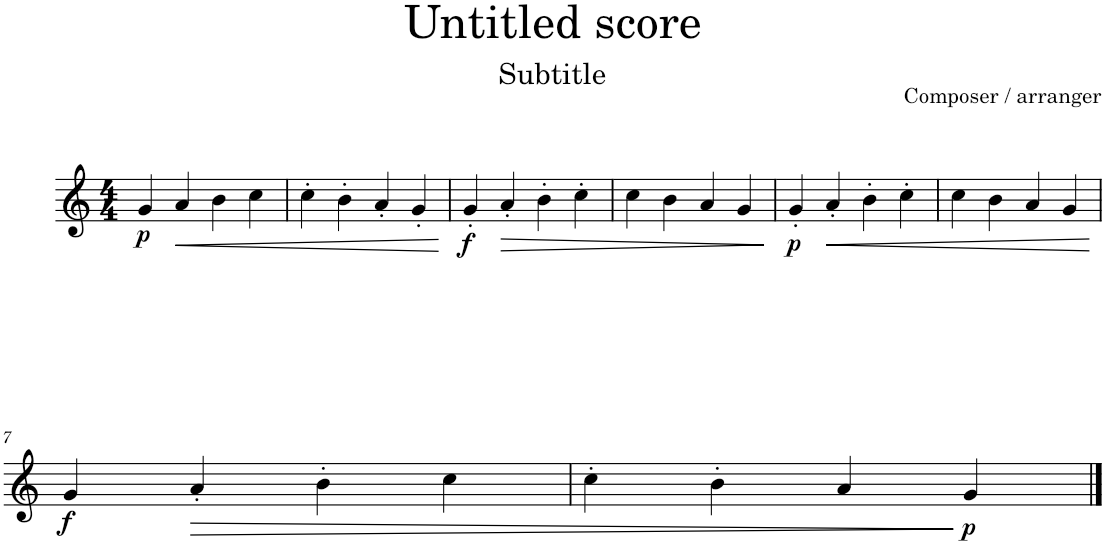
**kern	**dynam
*part1	*part1
*staff1	*staff1
*I"Piano	*
*I'Pno.	*
*clefG2	*
*k[]	*
*M4/4	*
=1	=1
!	!LO:DY:b
4g/	p
!	!LO:HP:b
4a/	<
4b\	.
4cc\	.
=2	=2
4cc'\	.
4b'\	.
4a'/	.
4g'/	.
.	[
=3	=3
!	!LO:DY:b
4g'/	f
!	!LO:HP:b
4a'/	>
4b'\	.
4cc'\	.
=4	=4
4cc\	.
4b\	.
4a/	.
4g/	.
.	]
=5	=5
!	!LO:DY:b
4g'/	p
!	!LO:HP:b
4a'/	<
4b'\	.
4cc'\	.
=6	=6
4cc\	.
4b\	.
4a/	.
4g/	.
.	[
!!LO:LB:g=z
=7	=7
!	!LO:DY:b
4g/	f
!	!LO:HP:b
4a'/	>
4b'\	.
4cc\	.
=8	=8
4cc'\	.
4b'\	.
4a/	.
!	!LO:DY:n=1:b
4g/	] p
==	==
*-	*-
